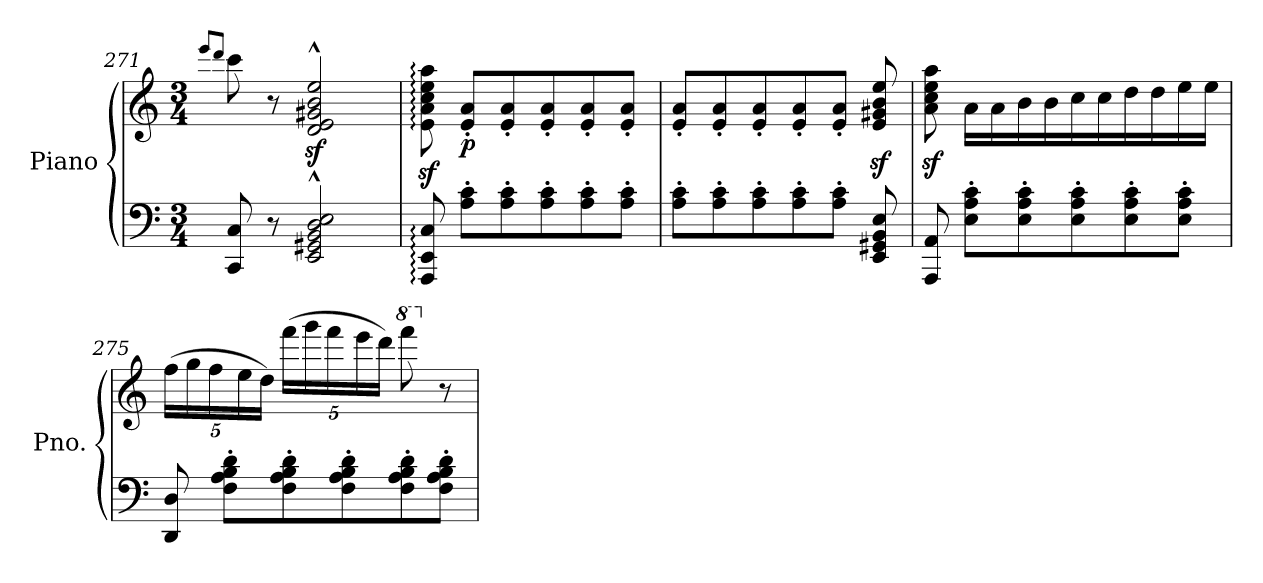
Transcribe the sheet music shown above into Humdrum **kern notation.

**kern	**kern	**dynam
*part1	*part1	*part1
*staff2	*staff1	*staff1/2
*I"Piano	*	*
*I'Pno.	*	*
*clefF4	*clefG2	*
*k[]	*k[]	*
*M3/4	*M3/4	*
=271	=271	=271
.	8qeee/L	.
.	8qddd/J	.
8CC/ 8C/	8ccc\	.
8r	8r	.
2EE/^^ 2GG#X/^^ 2BB/^^ 2D/^^ 2E/^^	2d/z<^^ 2e/z<^^ 2g#X/z<^^ 2b/z<^^ 2ee/z<^^	.
=272	=272	=272
8AAA/: 8EE/: 8C/:	8e\z<: 8a\z<: 8cc\z<: 8ee\z<: 8aa\z<:	.
!	!	!LO:DY:b
8A\' 8c\'L	8e/' 8a/'L	p
8A\' 8c\'	8e/' 8a/'	.
8A\' 8c\'	8e/' 8a/'	.
8A\' 8c\'	8e/' 8a/'	.
8A\' 8c\'J	8e/' 8a/'J	.
=273	=273	=273
8A\' 8c\'L	8e/' 8a/'L	.
8A\' 8c\'	8e/' 8a/'	.
8A\' 8c\'	8e/' 8a/'	.
8A\' 8c\'	8e/' 8a/'	.
8A\' 8c\'J	8e/' 8a/'J	.
8EE/ 8GG#X/ 8BB/ 8E/	8e/z< 8g#X/z< 8b/z< 8ee/z<	.
!!LO:LB:g=z
=274	=274	=274
8AAA/ 8AA/	8a\z< 8cc\z< 8ee\z< 8aa\z<	.
!	!	!LO:DY:a=2
!	!	!LO:DY:n=1:b
8E\' 8A\' 8c\'L	16a\LL	p mp
.	16a\	.
8E\' 8A\' 8c\'	16b\	.
.	16b\	.
8E\' 8A\' 8c\'	16cc\	.
.	16cc\	.
8E\' 8A\' 8c\'	16dd\	.
.	16dd\	.
8E\' 8A\' 8c\'J	16ee\	.
.	16ee\JJ	.
=275	=275	=275
*	*Xbrackettup	*
8DD/ 8D/	(>20ff\LL	.
.	20gg\	.
.	20ff\	.
8F\' 8A\' 8B\' 8d\'L	.	.
.	20ee\	.
.	20dd\JJ)	.
8F\' 8A\' 8B\' 8d\'	(>20fff\LL	.
.	20ggg\	.
.	20fff\	.
8F\' 8A\' 8B\' 8d\'	.	.
.	20eee\	.
.	20ddd\JJ)	.
*	*8va	*
8F\' 8A\' 8B\' 8d\'	8ffff\	.
*	*X8va	*
8F\' 8A\' 8B\' 8d\'J	8r	.
=	=	=
*-	*-	*-
